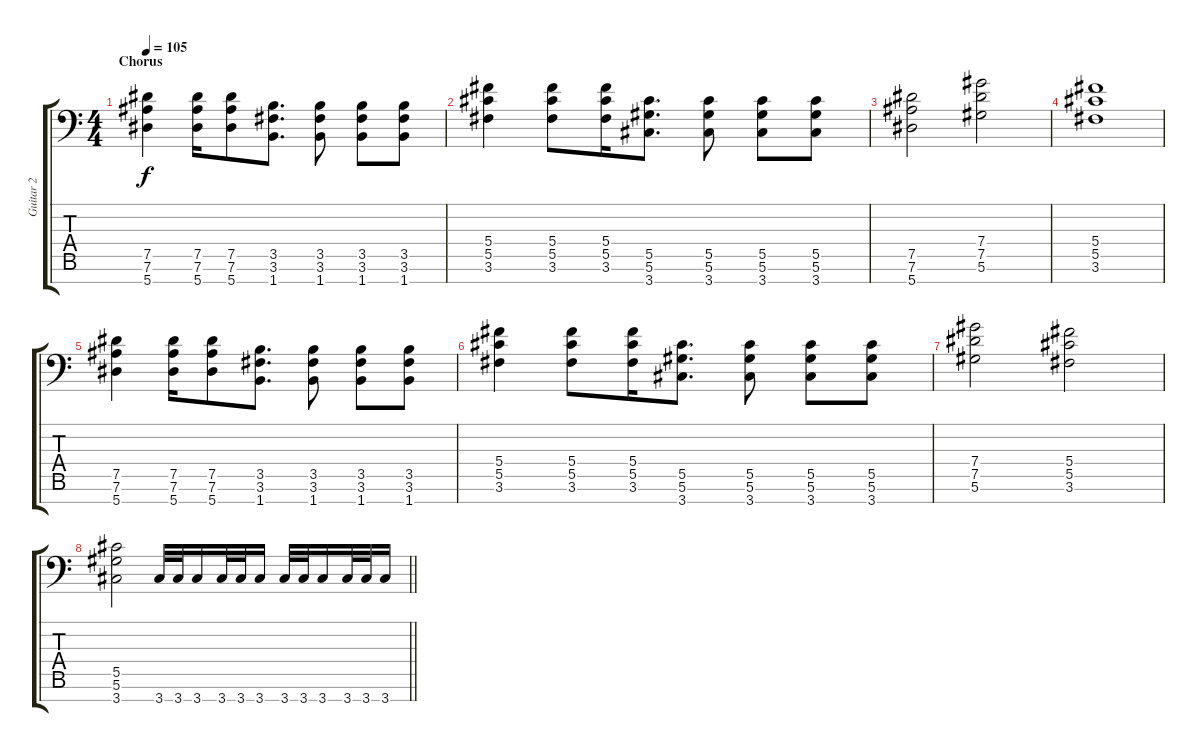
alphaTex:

\track ("Guitar 2" "Guitar 2") {instrument overdrivenguitar}
\staff {score tabs}
\tuning (Eb4 Bb3 Gb3 Db3 Ab2 Eb2 Bb1) {hide}
\ts (4 4)
\section ("" "Chorus")
\tempo 105
\clef f4
\ks c
(7.5 7.6 5.7).4{dy f} (7.5 7.6 5.7).16 (7.5 7.6 5.7).8 (3.5 3.6 1.7).8{d} (3.5 3.6 1.7).8 (3.5 3.6 1.7).8 (3.5 3.6 1.7).8 |
(5.4 5.5 3.6).4 (5.4 5.5 3.6).8 (5.4 5.5 3.6).16 (5.5 5.6 3.7).8{d} (5.5 5.6 3.7).8 (5.5 5.6 3.7).8 (5.5 5.6 3.7).8 |
(7.5 7.6 5.7).2 (7.4 7.5 5.6).2 |
(5.4 5.5 3.6).1 |
(7.5 7.6 5.7).4 (7.5 7.6 5.7).16 (7.5 7.6 5.7).8 (3.5 3.6 1.7).8{d} (3.5 3.6 1.7).8 (3.5 3.6 1.7).8 (3.5 3.6 1.7).8 |
(5.4 5.5 3.6).4 (5.4 5.5 3.6).8 (5.4 5.5 3.6).16 (5.5 5.6 3.7).8{d} (5.5 5.6 3.7).8 (5.5 5.6 3.7).8 (5.5 5.6 3.7).8 |
(7.4 7.5 5.6).2 (5.4 5.5 3.6).2 |
\barLineRight lightlight
(5.5 5.6 3.7).2 3.7.32 3.7.32 3.7.16 3.7.32 3.7.32 3.7.16 3.7.32 3.7.32 3.7.16 3.7.32 3.7.32 3.7.16
